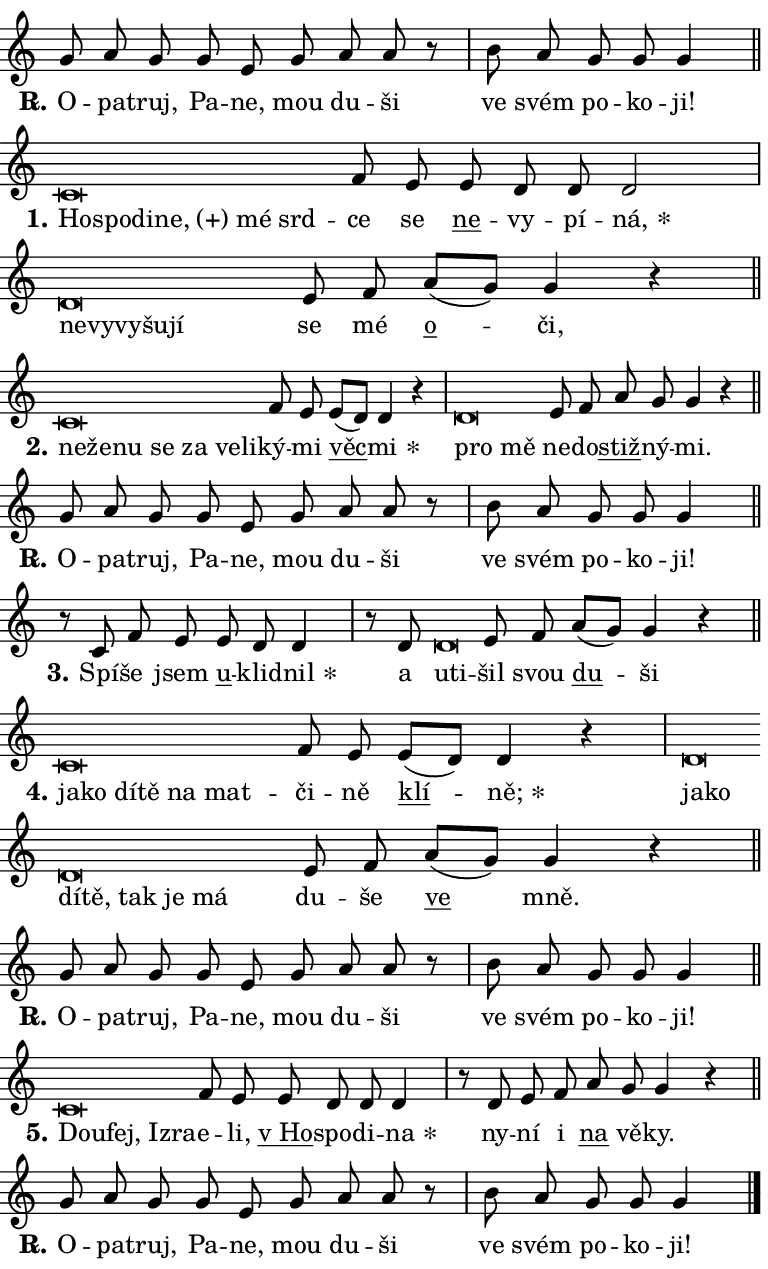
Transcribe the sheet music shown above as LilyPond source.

\version "2.24.0"
\header { tagline = "" }
\paper {
  indent = 0\cm
  top-margin = 0\cm
  right-margin = 0.13\cm % to fit lyric hyphens
  bottom-margin = 0\cm
  left-margin = 0\cm
  paper-width = 13\cm
  page-breaking = #ly:one-page-breaking
  system-system-spacing.basic-distance = #11
  score-system-spacing.basic-distance = #11
  ragged-last = ##f
}


%% Author: Thomas Morley
%% https://lists.gnu.org/archive/html/lilypond-user/2020-05/msg00002.html
#(define (line-position grob)
"Returns position of @var[grob} in current system:
   @code{'start}, if at first time-step
   @code{'end}, if at last time-step
   @code{'middle} otherwise
"
  (let* ((col (ly:item-get-column grob))
         (ln (ly:grob-object col 'left-neighbor))
         (rn (ly:grob-object col 'right-neighbor))
         (col-to-check-left (if (ly:grob? ln) ln col))
         (col-to-check-right (if (ly:grob? rn) rn col))
         (break-dir-left
           (and
             (ly:grob-property col-to-check-left 'non-musical #f)
             (ly:item-break-dir col-to-check-left)))
         (break-dir-right
           (and
             (ly:grob-property col-to-check-right 'non-musical #f)
             (ly:item-break-dir col-to-check-right))))
        (cond ((eqv? 1 break-dir-left) 'start)
              ((eqv? -1 break-dir-right) 'end)
              (else 'middle))))

#(define (tranparent-at-line-position vctor)
  (lambda (grob)
  "Relying on @code{line-position} select the relevant enry from @var{vctor}.
Used to determine transparency,"
    (case (line-position grob)
      ((end) (not (vector-ref vctor 0)))
      ((middle) (not (vector-ref vctor 1)))
      ((start) (not (vector-ref vctor 2))))))

noteHeadBreakVisibility =
#(define-music-function (break-visibility)(vector?)
"Makes @code{NoteHead}s transparent relying on @var{break-visibility}"
#{
  \override NoteHead.transparent =
    #(tranparent-at-line-position break-visibility)
#})

#(define delete-ledgers-for-transparent-note-heads
  (lambda (grob)
    "Reads whether a @code{NoteHead} is transparent.
If so this @code{NoteHead} is removed from @code{'note-heads} from
@var{grob}, which is supposed to be @code{LedgerLineSpanner}.
As a result ledgers are not printed for this @code{NoteHead}"
    (let* ((nhds-array (ly:grob-object grob 'note-heads))
           (nhds-list
             (if (ly:grob-array? nhds-array)
                 (ly:grob-array->list nhds-array)
                 '()))
           ;; Relies on the transparent-property being done before
           ;; Staff.LedgerLineSpanner.after-line-breaking is executed.
           ;; This is fragile ...
           (to-keep
             (remove
               (lambda (nhd)
                 (ly:grob-property nhd 'transparent #f))
               nhds-list)))
      ;; TODO find a better method to iterate over grob-arrays, similiar
      ;; to filter/remove etc for lists
      ;; For now rebuilt from scratch
      (set! (ly:grob-object grob 'note-heads)  '())
      (for-each
        (lambda (nhd)
          (ly:pointer-group-interface::add-grob grob 'note-heads nhd))
        to-keep))))

squashNotes = {
  \override NoteHead.X-extent = #'(-0.2 . 0.2)
  \override NoteHead.Y-extent = #'(-0.75 . 0)
  \override NoteHead.stencil =
    #(lambda (grob)
       (let ((pos (ly:grob-property grob 'staff-position)))
         (begin
           (if (< pos -7) (display "ERROR: Lower brevis then expected\n") (display ""))
           (if (<= pos -6) ly:text-interface::print ly:note-head::print))))
}
unSquashNotes = {
  \revert NoteHead.X-extent
  \revert NoteHead.Y-extent
  \revert NoteHead.stencil
}

hideNotes = \noteHeadBreakVisibility #begin-of-line-visible
unHideNotes = \noteHeadBreakVisibility #all-visible

% work-around for resetting accidentals
% https://lilypond.org/doc/v2.23/Documentation/notation/displaying-rhythms#unmetered-music
cadenzaMeasure = {
  \cadenzaOff
  \partial 1024 s1024
  \cadenzaOn
}

#(define-markup-command (accent layout props text) (markup?)
  "Underline accented syllable"
  (interpret-markup layout props
    #{\markup \override #'(offset . 4.3) \underline { #text }#}))

responsum = \markup \concat {
  "R" \hspace #-1.05 \path #0.1 #'((moveto 0 0.07) (lineto 0.9 0.8)) \hspace #0.05 "."
}

spaceSize = #0.6828661417322834 % exact space size for TeX Gyre Schola

\layout {
  \context {
    \Staff
    \remove "Time_signature_engraver"
    \override LedgerLineSpanner.after-line-breaking = #delete-ledgers-for-transparent-note-heads
  }
  \context {
    \Lyrics {
      \override LyricSpace.minimum-distance = \spaceSize
      \override LyricText.font-name = #"TeX Gyre Schola"
      \override LyricText.font-size = 1
      \override StanzaNumber.font-name = #"TeX Gyre Schola Bold"
      \override StanzaNumber.font-size = 1
    }
  }
  \context {
    \Score 
    \override NoteHead.text =
      #(lambda (grob) 
        (let ((pos (ly:grob-property grob 'staff-position)))
          #{\markup {
            \combine
              \halign #-0.55 \raise #(if (= pos -6) 0 0.5) \override #'(thickness . 2) \draw-line #'(3.2 . 0)
              \musicglyph "noteheads.sM1"
          }#}))
  }
}

% magnetic-lyrics.ily
%
%   written by
%     Jean Abou Samra <jean@abou-samra.fr>
%     Werner Lemberg <wl@gnu.org>
%
%   adapted by
%     Jiri Hon <jiri.hon@gmail.com>
%
% Version 2022-Apr-15

% https://www.mail-archive.com/lilypond-user@gnu.org/msg149350.html

#(define (Left_hyphen_pointer_engraver context)
   "Collect syllable-hyphen-syllable occurrences in lyrics and store
them in properties.  This engraver only looks to the left.  For
example, if the lyrics input is @code{foo -- bar}, it does the
following.

@itemize @bullet
@item
Set the @code{text} property of the @code{LyricHyphen} grob between
@q{foo} and @q{bar} to @code{foo}.

@item
Set the @code{left-hyphen} property of the @code{LyricText} grob with
text @q{foo} to the @code{LyricHyphen} grob between @q{foo} and
@q{bar}.
@end itemize

Use this auxiliary engraver in combination with the
@code{lyric-@/text::@/apply-@/magnetic-@/offset!} hook."
   (let ((hyphen #f)
         (text #f))
     (make-engraver
      (acknowledgers
       ((lyric-syllable-interface engraver grob source-engraver)
        (set! text grob)))
      (end-acknowledgers
       ((lyric-hyphen-interface engraver grob source-engraver)
        ;(when (not (grob::has-interface grob 'lyric-space-interface))
          (set! hyphen grob)));)
      ((stop-translation-timestep engraver)
       (when (and text hyphen)
         (ly:grob-set-object! text 'left-hyphen hyphen))
       (set! text #f)
       (set! hyphen #f)))))

#(define (lyric-text::apply-magnetic-offset! grob)
   "If the space between two syllables is less than the value in
property @code{LyricText@/.details@/.squash-threshold}, move the right
syllable to the left so that it gets concatenated with the left
syllable.

Use this function as a hook for
@code{LyricText@/.after-@/line-@/breaking} if the
@code{Left_@/hyphen_@/pointer_@/engraver} is active."
   (let ((hyphen (ly:grob-object grob 'left-hyphen #f)))
     (when hyphen
       (let ((left-text (ly:spanner-bound hyphen LEFT)))
         (when (grob::has-interface left-text 'lyric-syllable-interface)
           (let* ((common (ly:grob-common-refpoint grob left-text X))
                  (this-x-ext (ly:grob-extent grob common X))
                  (left-x-ext
                   (begin
                     ;; Trigger magnetism for left-text.
                     (ly:grob-property left-text 'after-line-breaking)
                     (ly:grob-extent left-text common X)))
                  ;; `delta` is the gap width between two syllables.
                  (delta (- (interval-start this-x-ext)
                            (interval-end left-x-ext)))
                  (details (ly:grob-property grob 'details))
                  (threshold (assoc-get 'squash-threshold details 0.2)))
             (when (< delta threshold)
               (let* (;; We have to manipulate the input text so that
                      ;; ligatures crossing syllable boundaries are not
                      ;; disabled.  For languages based on the Latin
                      ;; script this is essentially a beautification.
                      ;; However, for non-Western scripts it can be a
                      ;; necessity.
                      (lt (ly:grob-property left-text 'text))
                      (rt (ly:grob-property grob 'text))
                      (is-space (grob::has-interface hyphen 'lyric-space-interface))
                      (space (if is-space " " ""))
                      (extra-delta (if is-space spaceSize 0))
                      ;; Append new syllable.
                      (ltrt-space (if (and (string? lt) (string? rt))
                                (string-append lt space rt)
                                (make-concat-markup (list lt space rt))))
                      ;; Right-align `ltrt` to the right side.
                      (ltrt-space-markup (grob-interpret-markup
                               grob
                               (make-translate-markup
                                (cons (interval-length this-x-ext) 0)
                                (make-right-align-markup ltrt-space)))))
                 (begin
                   ;; Don't print `left-text`.
                   (ly:grob-set-property! left-text 'stencil #f)
                   ;; Set text and stencil (which holds all collected
                   ;; syllables so far) and shift it to the left.
                   (ly:grob-set-property! grob 'text ltrt-space)
                   (ly:grob-set-property! grob 'stencil ltrt-space-markup)
                   (ly:grob-translate-axis! grob (- (- delta extra-delta)) X))))))))))


#(define (lyric-hyphen::displace-bounds-first grob)
   ;; Make very sure this callback isn't triggered too early.
   (let ((left (ly:spanner-bound grob LEFT))
         (right (ly:spanner-bound grob RIGHT)))
     (ly:grob-property left 'after-line-breaking)
     (ly:grob-property right 'after-line-breaking)
     (ly:lyric-hyphen::print grob)))

squashThreshold = #0.4

\layout {
  \context {
    \Lyrics
    \consists #Left_hyphen_pointer_engraver
    \override LyricText.after-line-breaking =
      #lyric-text::apply-magnetic-offset!
    \override LyricHyphen.stencil = #lyric-hyphen::displace-bounds-first
    \override LyricText.details.squash-threshold = \squashThreshold
    \override LyricHyphen.minimum-distance = 0
    \override LyricHyphen.minimum-length = \squashThreshold
  }
}

squashText = \override LyricText.details.squash-threshold = 9999
unSquashText = \override LyricText.details.squash-threshold = \squashThreshold

leftText = \override LyricText.self-alignment-X = #LEFT
unLeftText = \revert LyricText.self-alignment-X

starOffset = #(lambda (grob) 
                (let ((x_offset (ly:self-alignment-interface::aligned-on-x-parent grob)))
                  (if (= x_offset 0) 0 (+ x_offset 1.2))))

star = #(define-music-function (syllable)(string?)
"Append star separator at the end of a syllable"
#{
  \once \override LyricText.X-offset = #starOffset
  \lyricmode { \markup {
    #syllable
    \override #'((font-name . "TeX Gyre Schola Bold")) \hspace #0.2 \lower #0.65 \larger "*"
  } }
#})

starAccent = #(define-music-function (syllable)(string?)
"Append star separator at the end of a syllable and make accent"
#{
  \once \override LyricText.X-offset = #starOffset
  \lyricmode { \markup {
    \accent #syllable
    \override #'((font-name . "TeX Gyre Schola Bold")) \hspace #0.2 \lower #0.65 \larger "*"
  } }
#})

breath = #(define-music-function (syllable)(string?)
"Append breathing indicator at the end of a syllable"
#{
  \lyricmode { \markup { #syllable "+" } }
#})

optionalBreath = #(define-music-function (syllable)(string?)
"Append optional breathing indicator at the end of a syllable"
#{
  \lyricmode { \markup { #syllable "(+)" } }
#})


\score {
    <<
        \new Voice = "melody" { \cadenzaOn \key c \major \relative { g'8 a g g e \bar "" g a a r \cadenzaMeasure \bar "|" b a g g g4 \cadenzaMeasure \bar "||" \break } }
        \new Lyrics \lyricsto "melody" { \lyricmode { \set stanza = \responsum
O -- pa -- truj, Pa -- ne, mou du -- ši ve svém po -- ko -- ji! } }
    >>
    \layout {}
}

\score {
    <<
        \new Voice = "melody" { \cadenzaOn \key c \major \relative { \squashNotes c'\breve*1/16 \hideNotes \breve*1/16 \bar "" \breve*1/16 \bar "" \breve*1/16 \bar "" \breve*1/16 \breve*1/16 \bar "" \unHideNotes \unSquashNotes f8 e \bar "" e d d d2 \cadenzaMeasure \bar "|" \squashNotes d\breve*1/16 \hideNotes \breve*1/16 \bar "" \breve*1/16 \bar "" \breve*1/16 \breve*1/16 \bar "" \unHideNotes \unSquashNotes e8 f \bar "" a[( g)] g4 r \cadenzaMeasure \bar "||" \break } }
        \new Lyrics \lyricsto "melody" { \lyricmode { \set stanza = "1."
\leftText Ho -- \squashText spo -- di -- \optionalBreath ne, mé srd -- \unLeftText \unSquashText ce se \markup \accent ne -- vy -- pí -- \star ná, \leftText ne -- \squashText vy -- vy -- šu -- jí \unLeftText \unSquashText se mé \markup \accent o -- či, } }
    >>
    \layout {}
}

\score {
    <<
        \new Voice = "melody" { \cadenzaOn \key c \major \relative { \squashNotes c'\breve*1/16 \hideNotes \breve*1/16 \bar "" \breve*1/16 \bar "" \breve*1/16 \bar "" \breve*1/16 \bar "" \breve*1/16 \breve*1/16 \bar "" \unHideNotes \unSquashNotes f8 e \bar "" e[( d)] d4 r \cadenzaMeasure \bar "|" \squashNotes d\breve*1/16 \hideNotes \breve*1/16 \bar "" \unHideNotes \unSquashNotes e8 f \bar "" a g g4 r \cadenzaMeasure \bar "||" \break } }
        \new Lyrics \lyricsto "melody" { \lyricmode { \set stanza = "2."
\leftText ne -- \squashText že -- nu se za ve -- li -- \unLeftText \unSquashText ký -- mi \markup \accent věc -- \star mi \leftText pro \squashText mě \unLeftText \unSquashText ne -- do -- \markup \accent stiž -- ný -- mi. } }
    >>
    \layout {}
}

\score {
    <<
        \new Voice = "melody" { \cadenzaOn \key c \major \relative { g'8 a g g e \bar "" g a a r \cadenzaMeasure \bar "|" b a g g g4 \cadenzaMeasure \bar "||" \break } }
        \new Lyrics \lyricsto "melody" { \lyricmode { \set stanza = \responsum
O -- pa -- truj, Pa -- ne, mou du -- ši ve svém po -- ko -- ji! } }
    >>
    \layout {}
}

\score {
    <<
        \new Voice = "melody" { \cadenzaOn \key c \major \relative { r8 c'8 f8 e \bar "" e d d4 \cadenzaMeasure \bar "|" r8 d \squashNotes d\breve*1/16 \hideNotes \breve*1/16 \bar "" \unHideNotes \unSquashNotes e8 f \bar "" a[( g)] g4 r \cadenzaMeasure \bar "||" \break } }
        \new Lyrics \lyricsto "melody" { \lyricmode { \set stanza = "3."
Spí -- še jsem \markup \accent u -- klid -- \star nil a \leftText u -- \squashText ti -- \unLeftText \unSquashText šil svou \markup \accent du -- ši } }
    >>
    \layout {}
}

\score {
    <<
        \new Voice = "melody" { \cadenzaOn \key c \major \relative { \squashNotes c'\breve*1/16 \hideNotes \breve*1/16 \bar "" \breve*1/16 \bar "" \breve*1/16 \bar "" \breve*1/16 \breve*1/16 \bar "" \unHideNotes \unSquashNotes f8 e \bar "" e[( d)] d4 r \cadenzaMeasure \bar "|" \squashNotes d\breve*1/16 \hideNotes \breve*1/16 \bar "" \breve*1/16 \bar "" \breve*1/16 \bar "" \breve*1/16 \bar "" \breve*1/16 \breve*1/16 \bar "" \unHideNotes \unSquashNotes e8 f \bar "" a[( g)] g4 r \cadenzaMeasure \bar "||" \break } }
        \new Lyrics \lyricsto "melody" { \lyricmode { \set stanza = "4."
\leftText ja -- \squashText ko dí -- tě na mat -- \unLeftText \unSquashText či -- ně \markup \accent klí -- \star ně; \leftText ja -- \squashText ko dí -- tě, tak je má \unLeftText \unSquashText du -- še \markup \accent ve mně. } }
    >>
    \layout {}
}

\score {
    <<
        \new Voice = "melody" { \cadenzaOn \key c \major \relative { g'8 a g g e \bar "" g a a r \cadenzaMeasure \bar "|" b a g g g4 \cadenzaMeasure \bar "||" \break } }
        \new Lyrics \lyricsto "melody" { \lyricmode { \set stanza = \responsum
O -- pa -- truj, Pa -- ne, mou du -- ši ve svém po -- ko -- ji! } }
    >>
    \layout {}
}

\score {
    <<
        \new Voice = "melody" { \cadenzaOn \key c \major \relative { \squashNotes c'\breve*1/16 \hideNotes \breve*1/16 \bar "" \breve*1/16 \breve*1/16 \bar "" \unHideNotes \unSquashNotes f8 e \bar "" e d d d4 \cadenzaMeasure \bar "|" r8 d e8 f \bar "" a g g4 r \cadenzaMeasure \bar "||" \break } }
        \new Lyrics \lyricsto "melody" { \lyricmode { \set stanza = "5."
\leftText Dou -- \squashText fej, Iz -- ra -- \unLeftText \unSquashText e -- li, \markup \accent "v Ho" -- spo -- di -- \star na ny -- ní i \markup \accent na vě -- ky. } }
    >>
    \layout {}
}

\score {
    <<
        \new Voice = "melody" { \cadenzaOn \key c \major \relative { g'8 a g g e \bar "" g a a r \cadenzaMeasure \bar "|" b a g g g4 \cadenzaMeasure \bar "||" \break } \bar "|." }
        \new Lyrics \lyricsto "melody" { \lyricmode { \set stanza = \responsum
O -- pa -- truj, Pa -- ne, mou du -- ši ve svém po -- ko -- ji! } }
    >>
    \layout {}
}
